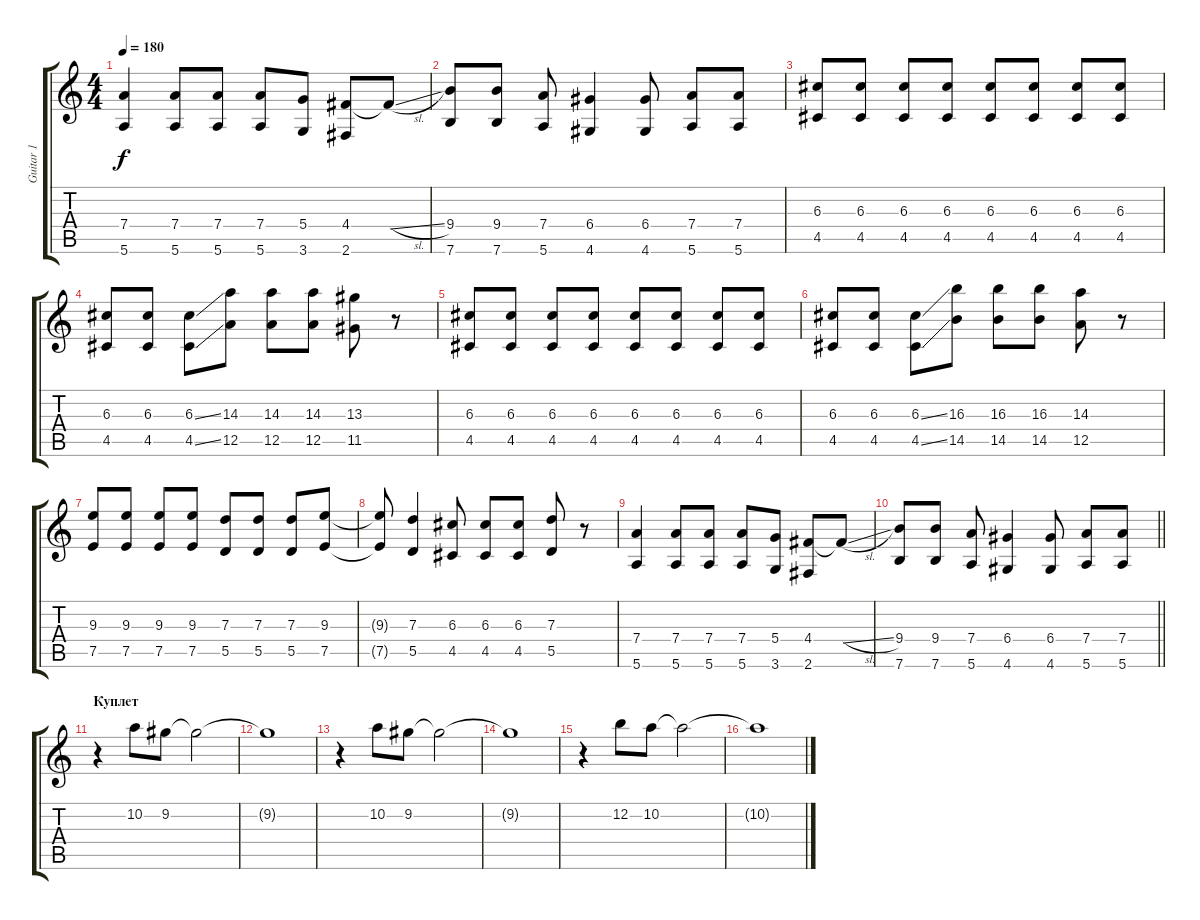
\track ("Guitar 1" "Guitar 1") {instrument overdrivenguitar}
\staff {score tabs}
\tuning (E4 B3 G3 D3 A2 E2) {hide}
\ts (4 4)
\tempo 180
\clef g2
\ks c
(7.4 5.6).4{dy f} (7.4 5.6).8 (7.4 5.6).8 (7.4 5.6).8 (5.4 3.6).8 (4.4 2.6).8 4.4{sl t}.8 |
(9.4 7.6).8 (9.4 7.6).8 (7.4 5.6).8 (6.4 4.6).4 (6.4 4.6).8 (7.4 5.6).8 (7.4 5.6).8 |
(6.3 4.5).8 (6.3 4.5).8 (6.3 4.5).8 (6.3 4.5).8 (6.3 4.5).8 (6.3 4.5).8 (6.3 4.5).8 (6.3 4.5).8 |
(6.3 4.5).8 (6.3 4.5).8 (6.3{ss} 4.5{ss}).8 (14.3 12.5).8 (14.3 12.5).8 (14.3 12.5).8 (13.3 11.5).8 r.8 |
(6.3 4.5).8 (6.3 4.5).8 (6.3 4.5).8 (6.3 4.5).8 (6.3 4.5).8 (6.3 4.5).8 (6.3 4.5).8 (6.3 4.5).8 |
(6.3 4.5).8 (6.3 4.5).8 (6.3{ss} 4.5{ss}).8 (16.3 14.5).8 (16.3 14.5).8 (16.3 14.5).8 (14.3 12.5).8 r.8 |
(9.3 7.5).8 (9.3 7.5).8 (9.3 7.5).8 (9.3 7.5).8 (7.3 5.5).8 (7.3 5.5).8 (7.3 5.5).8 (9.3 7.5).8 |
(9.3{t} 7.5{t}).8 (7.3 5.5).4 (6.3 4.5).8 (6.3 4.5).8 (6.3 4.5).8 (7.3 5.5).8 r.8 |
(7.4 5.6).4 (7.4 5.6).8 (7.4 5.6).8 (7.4 5.6).8 (5.4 3.6).8 (4.4 2.6).8 4.4{sl t}.8 |
\barLineRight lightlight
(9.4 7.6).8 (9.4 7.6).8 (7.4 5.6).8 (6.4 4.6).4 (6.4 4.6).8 (7.4 5.6).8 (7.4 5.6).8 |
\section ("" "Куплет")
r.4{volume 11} 10.2.8 9.2.8 9.2{t}.2 |
9.2{t}.1{volume 0} |
r.4{volume 11} 10.2.8 9.2.8 9.2{t}.2 |
9.2{t}.1{volume 0} |
r.4{volume 11} 12.2.8 10.2.8 10.2{t}.2 |
10.2{t}.1{volume 0}
